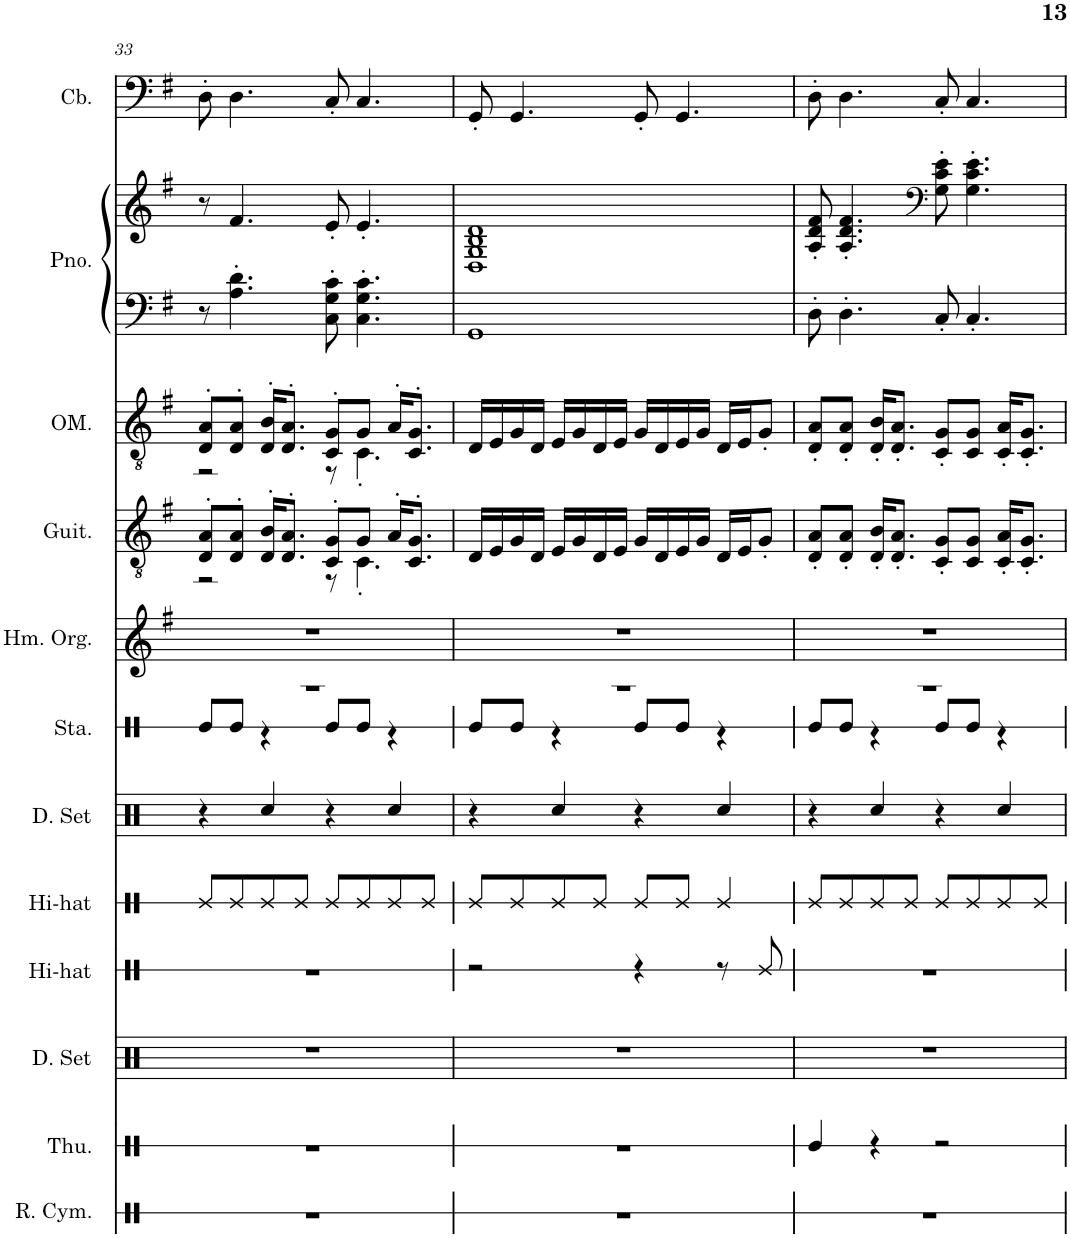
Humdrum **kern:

**kern	**kern	**kern	**kern	**kern	**kern	**kern	**kern	**kern	**kern	**kern	**kern	**kern
*part12	*part11	*part10	*part9	*part8	*part7	*part6	*part5	*part4	*part3	*part2	*part2	*part1
*staff13	*staff12	*staff11	*staff10	*staff9	*staff8	*staff7	*staff6	*staff5	*staff4	*staff3	*staff2	*staff1
*I"Ride Cymbal, RIDE CYMB	*I"Thundersheet, CRASH CYM	*I"Drumset, RIM SHOT	*I"Hi-hat, OPEN HIHA	*I"Hi-hat, CLOSED H.	*I"Drumset, SNARE DRU	*I"Stamp, BASS DRUM	*I"Hammond Organ, ORGAN 3	*I"Classical Guitar, NYLON GTR	*I"Octave Mandolin, STEEL GTR	*I"Piano, A.PIANO 2	*	*I"Contrabass, ACOU BASS
*I'R. Cym.	*I'Thu.	*I'D. Set	*I'Hi-hat	*I'Hi-hat	*I'D. Set	*I'Sta.	*I'Hm. Org.	*I'Guit.	*I'OM.	*I'Pno.	*	*I'Cb.
!!LO:PB:g=z
*clefX	*clefX	*clefX	*clefX	*clefX	*clefX	*clefX	*clefG2	*clefGv2	*clefGv2	*clefG2	*clefG2	*clefF4
*	*	*	*	*	*	*	*	*	*	*	*	*Trd7c12
*k[]	*k[]	*k[]	*k[]	*k[]	*k[]	*k[]	*k[f#]	*k[f#]	*k[f#]	*k[f#]	*k[f#]	*k[f#]
*M4/4	*M4/4	*M4/4	*M4/4	*M4/4	*M4/4	*M4/4	*M4/4	*M4/4	*M4/4	*M4/4	*M4/4	*M4/4
=33	=33	=33	=33	=33	=33	=33	=33	=33	=33	=33	=33	=33
*	*	*	*	*	*	*^	*	*^	*^	*	*	*
1r	1r	1r	1r	8Re/L	4r	1r	8Re/L	1r	8D/' 8A/'L	2r	8D/' 8A/'L	2r	8r	8r	8D'\
.	.	.	.	8Re/	.	.	8Re/J	.	8D/' 8A/'J	.	8D/' 8A/'J	.	4.A\' 4.d\'	4.f#/	4.D\
.	.	.	.	8Re/	4Rcc/	.	4r	.	16D/' 16B/'KL	.	16D/' 16B/'KL	.	.	.	.
.	.	.	.	.	.	.	.	.	8.D/' 8.A/'J	.	8.D/' 8.A/'J	.	.	.	.
.	.	.	.	8Re/J	.	.	.	.	.	.	.	.	.	.	.
.	.	.	.	8Re/L	4r	.	8Re/L	.	8C/' 8G/'L	8r	8C/' 8G/'L	8r	8C\' 8G\' 8c\'	8e'/	8C'/
.	.	.	.	8Re/	.	.	8Re/J	.	8G/J	4.C'\	8G/J	4.C'\	4.C\' 4.G\' 4.c\'	4.e'/	4.C/
.	.	.	.	8Re/	4Rcc/	.	4r	.	16A'/KL	.	16A'/KL	.	.	.	.
.	.	.	.	.	.	.	.	.	8.C/' 8.G/'J	.	8.C/' 8.G/'J	.	.	.	.
.	.	.	.	8Re/J	.	.	.	.	.	.	.	.	.	.	.
*	*	*	*	*	*	*	*	*	*v	*v	*	*	*	*	*
*	*	*	*	*	*	*	*	*	*	*v	*v	*	*	*
=34	=34	=34	=34	=34	=34	=34	=34	=34	=34	=34	=34	=34	=34
1r	1r	1r	2r	8Re/L	4r	1r	8Re/L	1r	16D/LL	16D/LL	1GG	1D 1G 1B 1d	8GG'/
.	.	.	.	.	.	.	.	.	16E/	16E/	.	.	.
.	.	.	.	8Re/	.	.	8Re/J	.	16G/	16G/	.	.	4.GG/
.	.	.	.	.	.	.	.	.	16D/JJ	16D/JJ	.	.	.
.	.	.	.	8Re/	4Rcc/	.	4r	.	16E/LL	16E/LL	.	.	.
.	.	.	.	.	.	.	.	.	16G/	16G/	.	.	.
.	.	.	.	8Re/J	.	.	.	.	16D/	16D/	.	.	.
.	.	.	.	.	.	.	.	.	16E/JJ	16E/JJ	.	.	.
.	.	.	4r	8Re/L	4r	.	8Re/L	.	16G/LL	16G/LL	.	.	8GG'/
.	.	.	.	.	.	.	.	.	16D/	16D/	.	.	.
.	.	.	.	8Re/J	.	.	8Re/J	.	16E/	16E/	.	.	4.GG/
.	.	.	.	.	.	.	.	.	16G/JJ	16G/JJ	.	.	.
.	.	.	8r	4Re/	4Rcc/	.	4r	.	16D/LL	16D/LL	.	.	.
.	.	.	.	.	.	.	.	.	16E/J	16E/J	.	.	.
.	.	.	8Re/	.	.	.	.	.	8G'/J	8G'/J	.	.	.
=35	=35	=35	=35	=35	=35	=35	=35	=35	=35	=35	=35	=35	=35
1r	4Re/	1r	1r	8Re/L	4r	1r	8Re/L	1r	8D/' 8A/'L	8D/' 8A/'L	8D'\	8A/' 8d/' 8f#/'	8D'\
.	.	.	.	8Re/	.	.	8Re/J	.	8D/' 8A/'J	8D/' 8A/'J	4.D'\	4.A/' 4.d/' 4.f#/'	4.D\
.	4r	.	.	8Re/	4Rcc/	.	4r	.	16D/' 16B/'KL	16D/' 16B/'KL	.	.	.
.	.	.	.	.	.	.	.	.	8.D/' 8.A/'J	8.D/' 8.A/'J	.	.	.
.	.	.	.	8Re/J	.	.	.	.	.	.	.	.	.
*	*	*	*	*	*	*	*	*	*	*	*	*clefF4	*
.	2r	.	.	8Re/L	4r	.	8Re/L	.	8C/' 8G/'L	8C/' 8G/'L	8C'/	8G\' 8c\' 8e\'	8C'/
.	.	.	.	8Re/	.	.	8Re/J	.	8C/ 8G/J	8C/ 8G/J	4.C'/	4.G\' 4.c\' 4.e\'	4.C/
.	.	.	.	8Re/	4Rcc/	.	4r	.	16C/' 16A/'KL	16C/' 16A/'KL	.	.	.
.	.	.	.	.	.	.	.	.	8.C/' 8.G/'J	8.C/' 8.G/'J	.	.	.
.	.	.	.	8Re/J	.	.	.	.	.	.	.	.	.
*	*	*	*	*	*	*v	*v	*	*	*	*	*	*
=	=	=	=	=	=	=	=	=	=	=	=	=
*-	*-	*-	*-	*-	*-	*-	*-	*-	*-	*-	*-	*-
